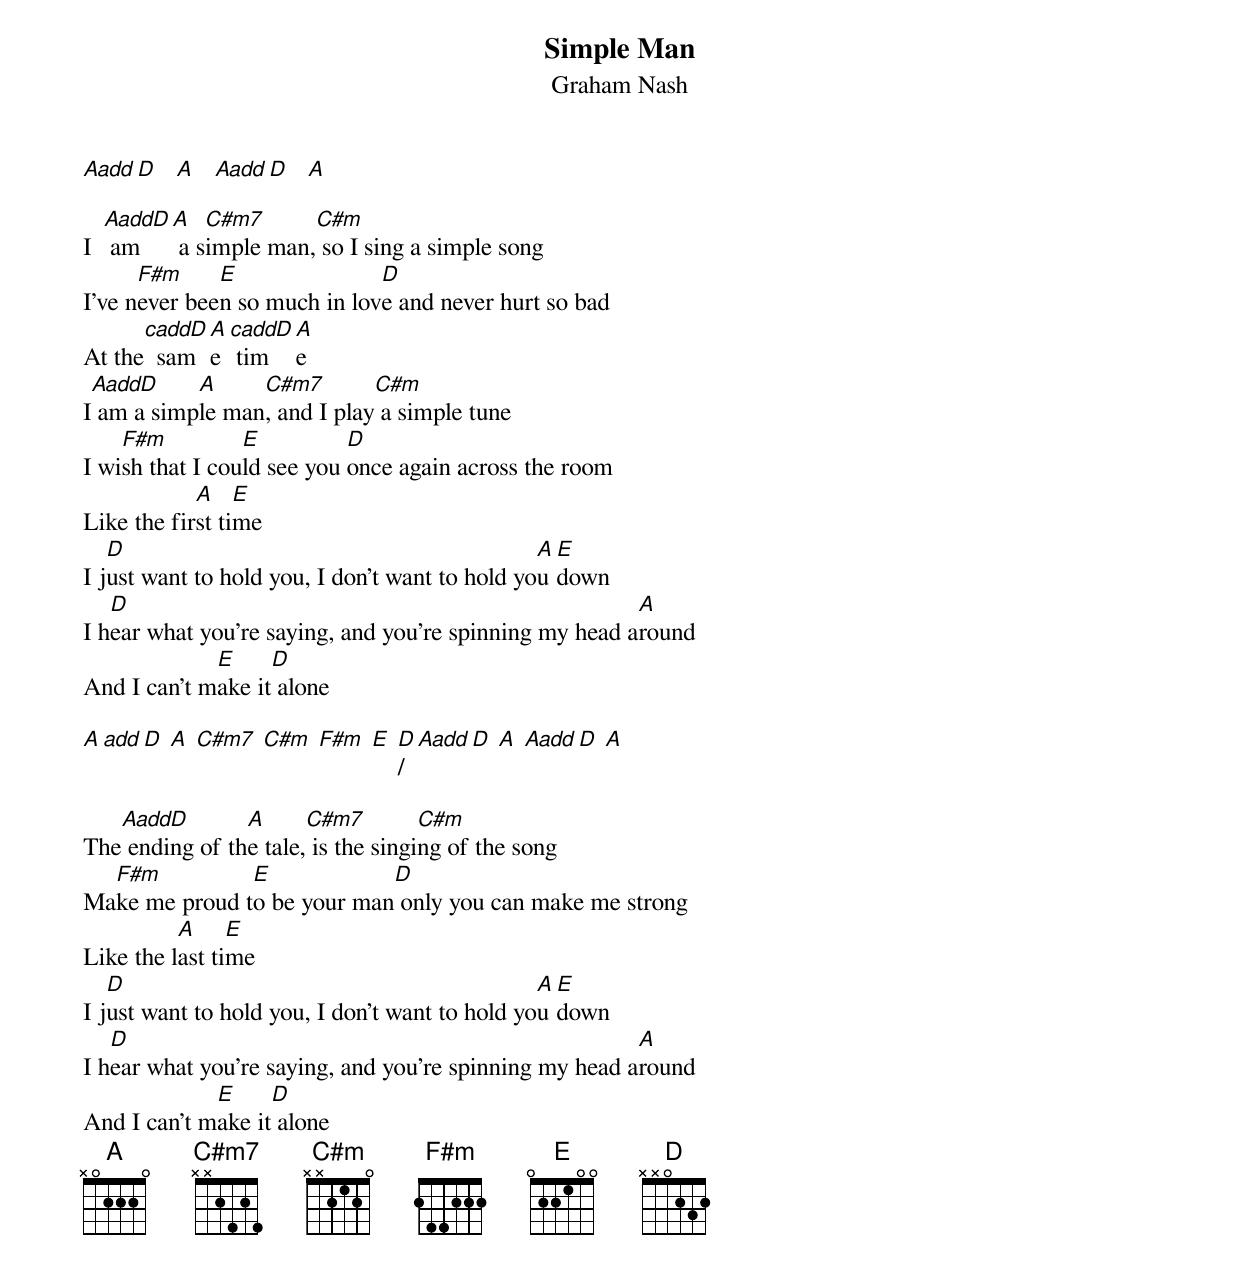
{t:Simple Man}
{st:Graham Nash}

[Aadd D]   [A]   [Aadd D]   [A]

I  [AaddD] am[A] a s[C#m7]imple man,[C#m] so I sing a simple song
I've n[F#m]ever bee[E]n so much in lov[D]e and never hurt so bad
At the[caddD]  sam[A]e [caddD] tim[A]e
I[AaddD] am a simp[A]le man[C#m7], and I play[C#m] a simple tune
I wi[F#m]sh that I cou[E]ld see you [D]once again across the room
Like the fir[A]st ti[E]me
I j[D]ust want to hold you, I don't want to hold yo[A]u [E]down
I h[D]ear what you're saying, and you're spinning my head a[A]round
And I can't m[E]ake it[D] alone

[A add D] [A] [C#m7] [C#m] [F#m] [E] [D]/[Aadd D] [A] [Aadd D] [A]

The[AaddD] ending of th[A]e tale,[C#m7] is the singi[C#m]ng of the song
Ma[F#m]ke me proud t[E]o be your man[D] only you can make me strong
Like the l[A]ast ti[E]me
I j[D]ust want to hold you, I don't want to hold yo[A]u [E]down
I h[D]ear what you're saying, and you're spinning my head a[A]round
And I can't m[E]ake it[D] alone
